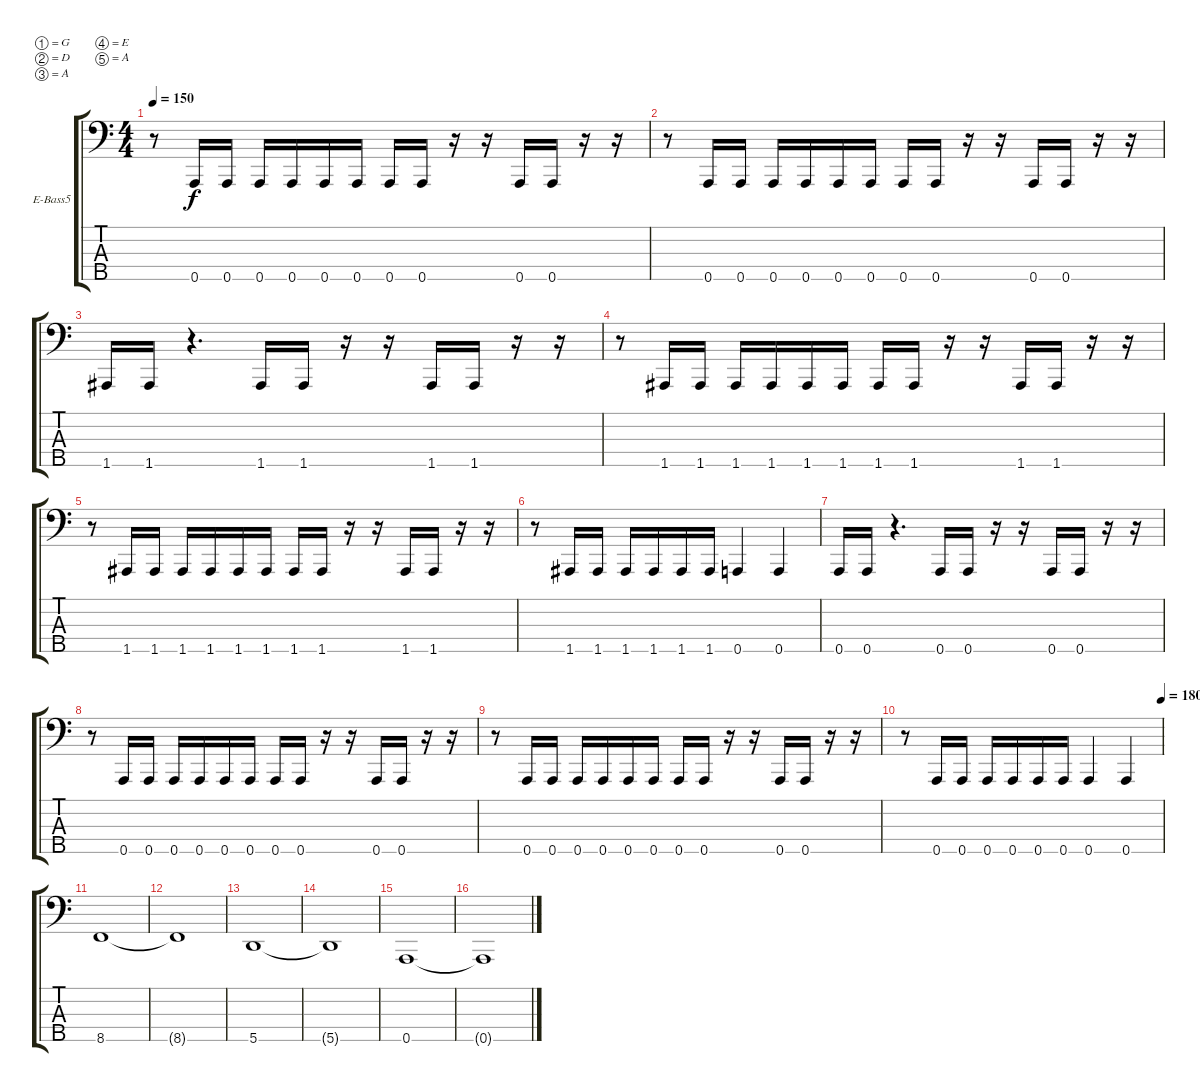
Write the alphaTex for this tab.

\bracketExtendMode groupsimilarinstruments
\firstSystemTrackNameOrientation horizontal
\otherSystemsTrackNameOrientation horizontal
\track ("Bass" "E-Bass5") {instrument electricbasspick}
\staff {score tabs}
\tuning (G2 D2 A1 E1 A0)
\ts (4 4)
\tempo 150
\clef f4
\ks c
r.8{dy f} 0.5.16 0.5.16 0.5.16 0.5.16 0.5.16 0.5.16 0.5.16 0.5.16 r.16 r.16 0.5.16 0.5.16 r.16 r.16 |
r.8 0.5.16 0.5.16 0.5.16 0.5.16 0.5.16 0.5.16 0.5.16 0.5.16 r.16 r.16 0.5.16 0.5.16 r.16 r.16 |
1.5.16 1.5.16 r.4{d} 1.5.16 1.5.16 r.16 r.16 1.5.16 1.5.16 r.16 r.16 |
r.8 1.5.16 1.5.16 1.5.16 1.5.16 1.5.16 1.5.16 1.5.16 1.5.16 r.16 r.16 1.5.16 1.5.16 r.16 r.16 |
r.8 1.5.16 1.5.16 1.5.16 1.5.16 1.5.16 1.5.16 1.5.16 1.5.16 r.16 r.16 1.5.16 1.5.16 r.16 r.16 |
r.8 1.5.16 1.5.16 1.5.16 1.5.16 1.5.16 1.5.16 0.5.4 0.5.4 |
0.5.16 0.5.16 r.4{d} 0.5.16 0.5.16 r.16 r.16 0.5.16 0.5.16 r.16 r.16 |
r.8 0.5.16 0.5.16 0.5.16 0.5.16 0.5.16 0.5.16 0.5.16 0.5.16 r.16 r.16 0.5.16 0.5.16 r.16 r.16 |
r.8 0.5.16 0.5.16 0.5.16 0.5.16 0.5.16 0.5.16 0.5.16 0.5.16 r.16 r.16 0.5.16 0.5.16 r.16 r.16 |
\tempo (180 1)
r.8 0.5.16 0.5.16 0.5.16 0.5.16 0.5.16 0.5.16 0.5.4 0.5.4 |
8.5.1 |
8.5{t}.1 |
5.5.1 |
5.5{t}.1 |
0.5.1 |
0.5{t}.1
